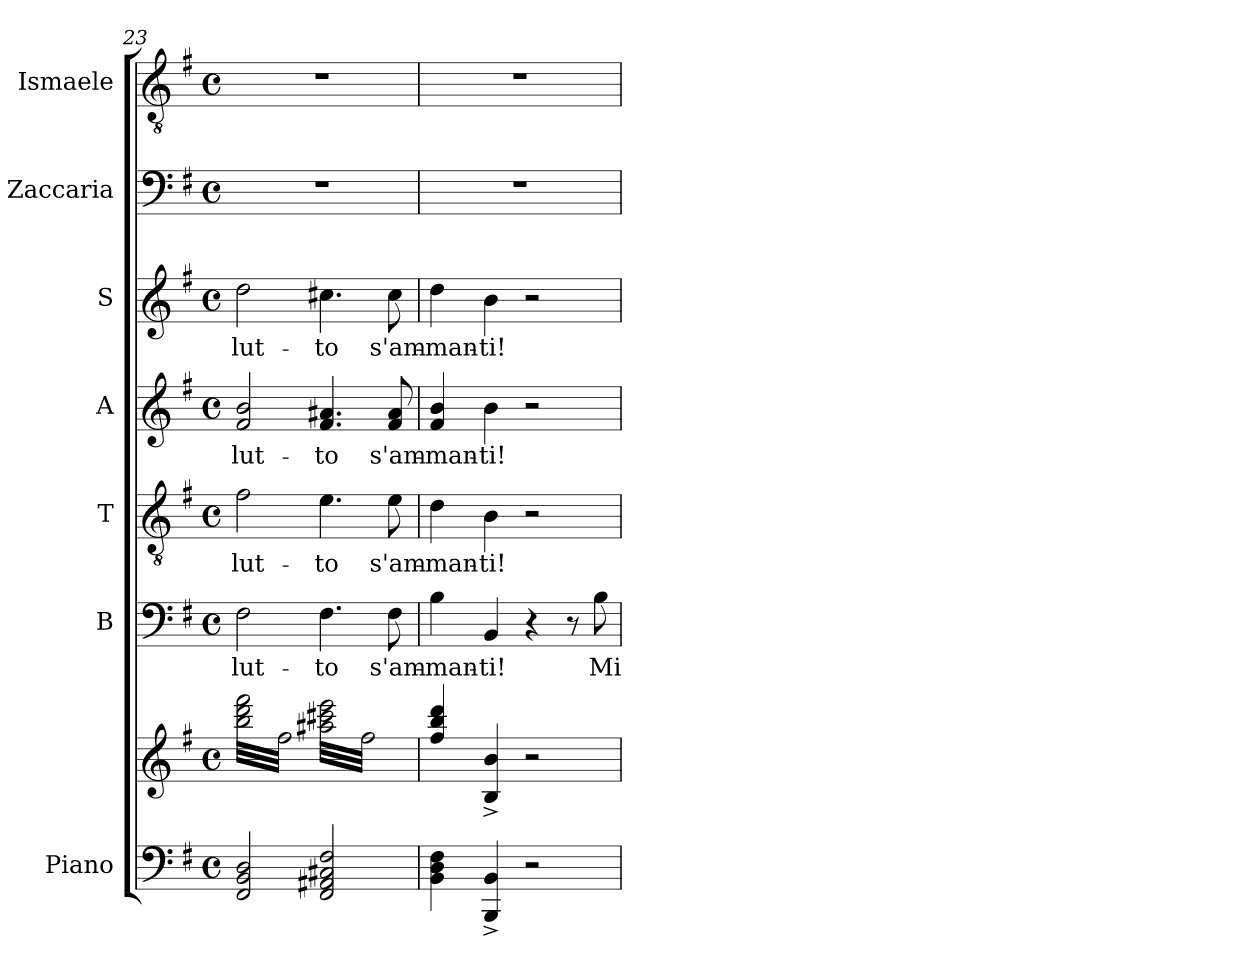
**kern	**kern	**kern	**text	**kern	**text	**kern	**text	**kern	**text	**kern	**kern
*part7	*part7	*part6	*part6	*part5	*part5	*part4	*part4	*part3	*part3	*part2	*part1
*staff8	*staff7	*staff6	*staff6	*staff5	*staff5	*staff4	*staff4	*staff3	*staff3	*staff2	*staff1
*I"Piano	*	*I"B	*	*I"T	*	*I"A	*	*I"S	*	*I"Zaccaria	*I"Ismaele
*I'Pno	*	*I'B	*	*I'T	*	*I'A	*	*I'S	*	*	*
*clefF4	*clefG2	*clefF4	*	*clefGv2	*	*clefG2	*	*clefG2	*	*clefF4	*clefGv2
*k[f#]	*k[f#]	*k[f#]	*	*k[f#]	*	*k[f#]	*	*k[f#]	*	*k[f#]	*k[f#]
*M4/4	*M4/4	*M4/4	*	*M4/4	*	*M4/4	*	*M4/4	*	*M4/4	*M4/4
*met(c)	*met(c)	*met(c)	*	*met(c)	*	*met(c)	*	*met(c)	*	*met(c)	*met(c)
=23	=23	=23	=23	=23	=23	=23	=23	=23	=23	=23	=23
!	!	!	!LO:LY:b	!	!LO:LY:b	!	!LO:LY:b	!	!LO:LY:b	!	!
*	*tremolo	*	*	*	*	*	*	*	*	*	*
2FF#/ 2BB/ 2D/	32bb\ 32ddd\ 32fff#\LLL	2F#\	lut-	2f#\	lut-	2f#/ 2b/	lut-	2dd\	lut-	1r	1r
.	32ff#\	.	.	.	.	.	.	.	.	.	.
.	32bb\ 32ddd\ 32fff#\	.	.	.	.	.	.	.	.	.	.
.	32ff#\	.	.	.	.	.	.	.	.	.	.
.	32bb\ 32ddd\ 32fff#\	.	.	.	.	.	.	.	.	.	.
.	32ff#\	.	.	.	.	.	.	.	.	.	.
.	32bb\ 32ddd\ 32fff#\	.	.	.	.	.	.	.	.	.	.
.	32ff#\	.	.	.	.	.	.	.	.	.	.
.	32bb\ 32ddd\ 32fff#\	.	.	.	.	.	.	.	.	.	.
.	32ff#\	.	.	.	.	.	.	.	.	.	.
.	32bb\ 32ddd\ 32fff#\	.	.	.	.	.	.	.	.	.	.
.	32ff#\	.	.	.	.	.	.	.	.	.	.
.	32bb\ 32ddd\ 32fff#\	.	.	.	.	.	.	.	.	.	.
.	32ff#\	.	.	.	.	.	.	.	.	.	.
.	32bb\ 32ddd\ 32fff#\	.	.	.	.	.	.	.	.	.	.
.	32ff#\JJJ	.	.	.	.	.	.	.	.	.	.
!	!	!	!LO:LY:b	!	!LO:LY:b	!	!LO:LY:b	!	!LO:LY:b	!	!
2FF#/ 2AA#X/ 2C#X/ 2F#/	32aa#X\ 32ccc#X\ 32eee\LLL	4.F#\	-to	4.e\	-to	4.f#/ 4.a#X/	-to	4.cc#X\	-to	.	.
.	32ff#\	.	.	.	.	.	.	.	.	.	.
.	32aa#X\ 32ccc#X\ 32eee\	.	.	.	.	.	.	.	.	.	.
.	32ff#\	.	.	.	.	.	.	.	.	.	.
.	32aa#X\ 32ccc#X\ 32eee\	.	.	.	.	.	.	.	.	.	.
.	32ff#\	.	.	.	.	.	.	.	.	.	.
.	32aa#X\ 32ccc#X\ 32eee\	.	.	.	.	.	.	.	.	.	.
.	32ff#\	.	.	.	.	.	.	.	.	.	.
.	32aa#X\ 32ccc#X\ 32eee\	.	.	.	.	.	.	.	.	.	.
.	32ff#\	.	.	.	.	.	.	.	.	.	.
.	32aa#X\ 32ccc#X\ 32eee\	.	.	.	.	.	.	.	.	.	.
.	32ff#\	.	.	.	.	.	.	.	.	.	.
!	!	!	!LO:LY:b	!	!LO:LY:b	!	!LO:LY:b	!	!LO:LY:b	!	!
.	32aa#X\ 32ccc#X\ 32eee\	8F#\	s'am-	8e\	s'am-	8f#/ 8a#/	s'am-	8cc#\	s'am-	.	.
.	32ff#\	.	.	.	.	.	.	.	.	.	.
.	32aa#X\ 32ccc#X\ 32eee\	.	.	.	.	.	.	.	.	.	.
.	32ff#\JJJ	.	.	.	.	.	.	.	.	.	.
*	*Xtremolo	*	*	*	*	*	*	*	*	*	*
=24	=24	=24	=24	=24	=24	=24	=24	=24	=24	=24	=24
!	!	!	!LO:LY:b	!	!LO:LY:b	!	!LO:LY:b	!	!LO:LY:b	!	!
4BB\ 4D\ 4F#\	4ff#/ 4bb/ 4ddd/	4B\	-man-	4d\	-man-	4f#/ 4b/	-man-	4dd\	-man-	1r	1r
.	.	.	.	.	.	.	.	.	.	.	.
.	.	.	.	.	.	.	.	.	.	.	.
.	.	.	.	.	.	.	.	.	.	.	.
.	.	.	.	.	.	.	.	.	.	.	.
.	.	.	.	.	.	.	.	.	.	.	.
.	.	.	.	.	.	.	.	.	.	.	.
.	.	.	.	.	.	.	.	.	.	.	.
!	!	!	!LO:LY:b	!	!LO:LY:b	!	!LO:LY:b	!	!LO:LY:b	!	!
4BBB/^ 4BB/^	4B/^ 4b/^	4BB/	-ti!	4B\	-ti!	4b\	-ti!	4b\	-ti!	.	.
2r	2r	4r	.	2r	.	2r	.	2r	.	.	.
.	.	8r	.	.	.	.	.	.	.	.	.
!	!	!	!LO:LY:b	!	!	!	!	!	!	!	!
.	.	8B\	Mi-	.	.	.	.	.	.	.	.
=	=	=	=	=	=	=	=	=	=	=	=
*-	*-	*-	*-	*-	*-	*-	*-	*-	*-	*-	*-
